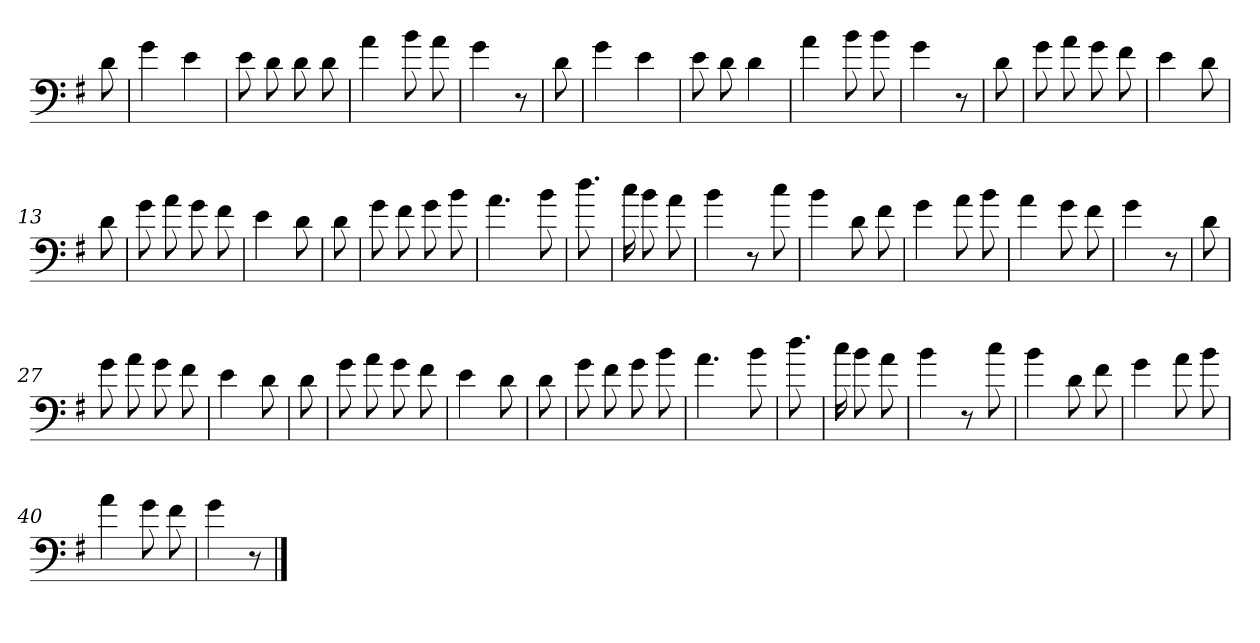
**kern
*part1
*staff1
*clefF4
*k[f#]
*G:
=
8d
=1
4g
4e
=2
8e
8d
8d
8d
=3
4a
8b
8a
=4
4g
8r
=5
8d
=6
4g
4e
=7
8e
8d
4d
=8
4a
8b
8b
=9
4g
8r
=10
8d
=11
8g
8a
8g
8f#
=12
4e
8d
=13
8d
=14
8g
8a
8g
8f#
=15
4e
8d
=16
8d
=17
8g
8f#
8g
8b
=18
4.a
8b
=19
8.dd
=20
16cc
8b
8a
=21
4b
8r
8cc
=22
4b
8d
8f#
=23
4g
8a
8b
=24
4a
8g
8f#
=25
4g
8r
=26
8d
=27
8g
8a
8g
8f#
=28
4e
8d
=29
8d
=30
8g
8a
8g
8f#
=31
4e
8d
=32
8d
=33
8g
8f#
8g
8b
=34
4.a
8b
=35
8.dd
=36
16cc
8b
8a
=37
4b
8r
8cc
=38
4b
8d
8f#
=39
4g
8a
8b
=40
4a
8g
8f#
=41
4g
8r
==
*-
